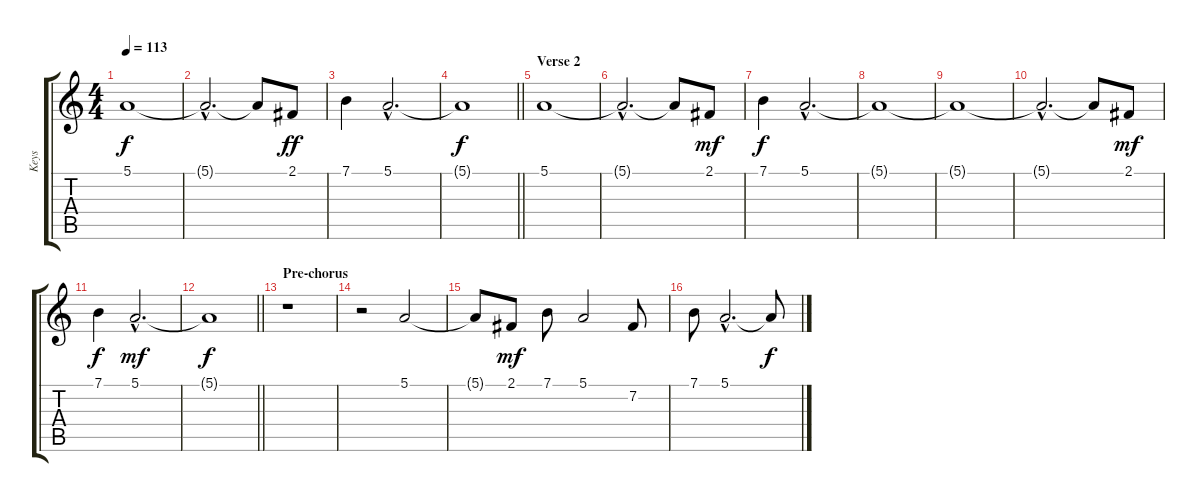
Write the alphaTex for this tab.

\track ("Keys" "Keys") {instrument lead1square}
\staff {score tabs}
\tuning (E4 B3 G3 D3 A2 E2) {hide}
\ts (4 4)
\tempo 113
\clef g2
\ks c
5.1{t}.1{dy f} |
5.1{hac t}.2{d} 5.1{t}.8 2.1.8{dy ff} |
7.1.4 5.1{hac}.2{d} |
\barLineRight lightlight
5.1{t}.1{dy f} |
\section ("" "Verse 2")
5.1.1 |
5.1{hac t}.2{d} 5.1{t}.8 2.1.8{dy mf} |
7.1.4{dy f} 5.1{hac}.2{d} |
5.1{t}.1 |
5.1{t}.1 |
5.1{hac t}.2{d} 5.1{t}.8 2.1.8{dy mf} |
7.1.4{dy f} 5.1{hac}.2{d dy mf} |
\barLineRight lightlight
5.1{t}.1{dy f} |
\section ("" "Pre-chorus")
r.1 |
r.2 5.1.2 |
5.1{t}.8 2.1.8{dy mf} 7.1.8 5.1.2 7.2.8 |
7.1.8 5.1{hac}.2{d} 5.1{t}.8{dy f}
